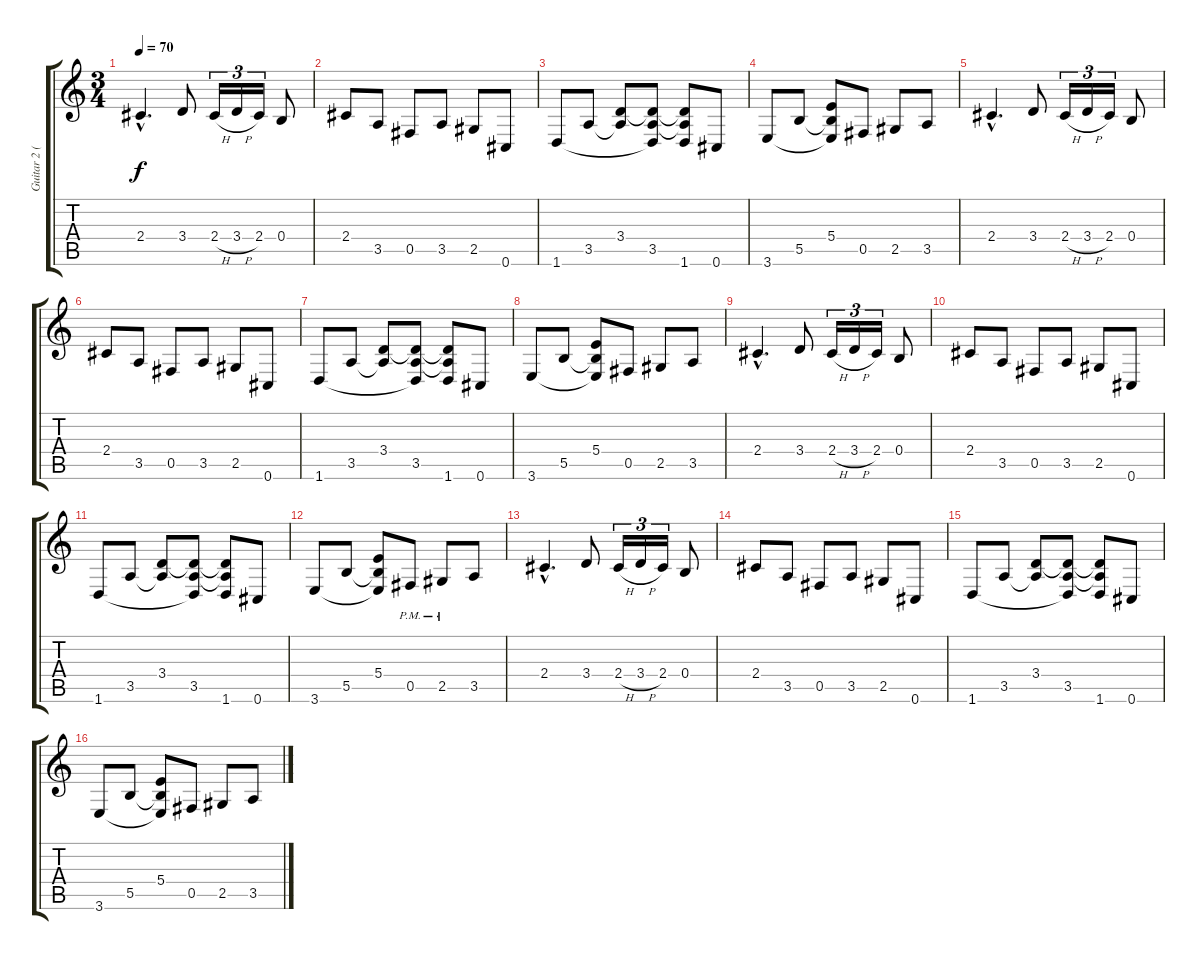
\track ("Guitar 2 (Distortion)" "Guitar 2 (") {instrument distortionguitar}
\staff {score tabs}
\tuning (Db4 Ab3 E3 B2 Gb2 Db2) {hide}
\ts (3 4)
\tempo 70
\clef g2
\ks c
2.4{hac}.4{d dy f} 3.4.8 2.4{h}.16{tu (3 2)} 3.4{h}.16{tu (3 2)} 2.4.16{tu (3 2)} 0.4.8 |
2.4.8 3.5.8 0.5.8 3.5.8 2.5.8 0.6.8 |
1.6.8 3.5.8 (3.4 3.5{t}).8 (3.4{t} 3.5 1.6{t}).8 (3.4{t} 3.5{t} 1.6).8 0.6.8 |
3.6.8 5.5.8 (5.4 5.5{t} 3.6{t}).8 0.5.8 2.5.8 3.5.8 |
2.4{hac}.4{d} 3.4.8 2.4{h}.16{tu (3 2)} 3.4{h}.16{tu (3 2)} 2.4.16{tu (3 2)} 0.4.8 |
2.4.8 3.5.8 0.5.8 3.5.8 2.5.8 0.6.8 |
1.6.8 3.5.8 (3.4 3.5{t}).8 (3.4{t} 3.5 1.6{t}).8 (3.4{t} 3.5{t} 1.6).8 0.6.8 |
3.6.8 5.5.8 (5.4 5.5{t} 3.6{t}).8 0.5.8 2.5.8 3.5.8 |
2.4{hac}.4{d} 3.4.8 2.4{h}.16{tu (3 2)} 3.4{h}.16{tu (3 2)} 2.4.16{tu (3 2)} 0.4.8 |
2.4.8 3.5.8 0.5.8 3.5.8 2.5.8 0.6.8 |
1.6.8 3.5.8 (3.4 3.5{t}).8 (3.4{t} 3.5 1.6{t}).8 (3.4{t} 3.5{t} 1.6).8 0.6.8 |
3.6.8 5.5.8 (5.4 5.5{t} 3.6{t}).8 0.5{pm}.8 2.5{pm}.8 3.5.8 |
2.4{hac}.4{d} 3.4.8 2.4{h}.16{tu (3 2)} 3.4{h}.16{tu (3 2)} 2.4.16{tu (3 2)} 0.4.8 |
2.4.8 3.5.8 0.5.8 3.5.8 2.5.8 0.6.8 |
1.6.8 3.5.8 (3.4 3.5{t}).8 (3.4{t} 3.5 1.6{t}).8 (3.4{t} 3.5{t} 1.6).8 0.6.8 |
3.6.8 5.5.8 (5.4 5.5{t} 3.6{t}).8 0.5.8 2.5.8 3.5.8
